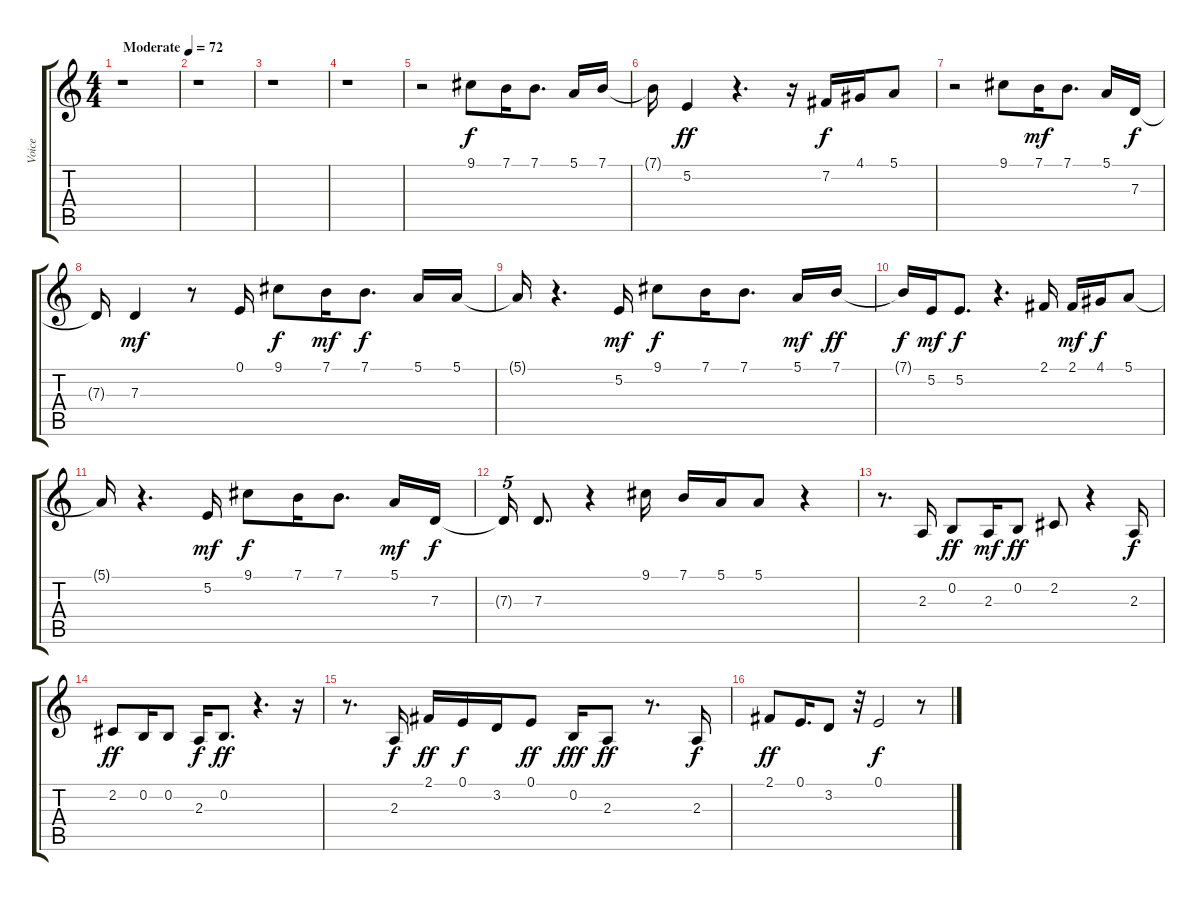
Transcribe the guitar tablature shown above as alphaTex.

\track ("Voice" "Voice") {instrument harmonica}
\staff {score tabs}
\tuning (E4 B3 G3 D3 A2 E2) {hide}
\ts (4 4)
\tempo (72 "Moderate")
\clef g2
\ks c
r.1{dy f instrument harmonica} |
r.1 |
r.1 |
r.1 |
r.2 9.1.8 7.1.16 7.1.8{d} 5.1.16 7.1.16 |
7.1{t}.16 5.2.4{dy ff} r.4{d} r.16 7.2.16{dy f} 4.1.16 5.1.8 |
r.2 9.1.8 7.1.16{dy mf} 7.1.8{d} 5.1.16 7.3.16{dy f} |
7.3{t}.16 7.3.4{dy mf} r.8 0.1.16 9.1.8{dy f} 7.1.16{dy mf} 7.1.8{d dy f} 5.1.16 5.1.16 |
5.1{t}.16 r.4{d} 5.2.16{dy mf} 9.1.8{dy f} 7.1.16 7.1.8{d} 5.1.16{dy mf} 7.1.16{dy ff} |
7.1{t}.16{dy f} 5.2.16{dy mf} 5.2.8{d dy f} r.4{d} 2.1.16 2.1.16{dy mf} 4.1.16{dy f} 5.1.8 |
5.1{t}.16 r.4{d} 5.2.16{dy mf} 9.1.8{dy f} 7.1.16 7.1.8{d} 5.1.16{dy mf} 7.3.16{dy f} |
7.3{t}.16{tu (5 4)} 7.3.8{d} r.4 9.1.16 7.1.16 5.1.16 5.1.8 r.4{tu (5 4)} |
r.8{d} 2.3.16 0.2.8{dy ff} 2.3.16{dy mf} 0.2.8{dy ff} 2.2.8 r.4 2.3.16{dy f} |
2.2.8{dy ff} 0.2.16 0.2.8 2.3.16{dy f} 0.2.8{d dy ff} r.4{d} r.16 |
r.8{d} 2.3.16{dy f} 2.1.16{dy ff} 0.1.16{dy f} 3.2.16 0.1.8{dy ff} 0.2.16{dy fff} 2.3.8{dy ff} r.8{d} 2.3.16{dy f} |
2.1.8{dy ff} 0.1.16{d} 3.2.8 r.32 0.1.2{dy f} r.8
